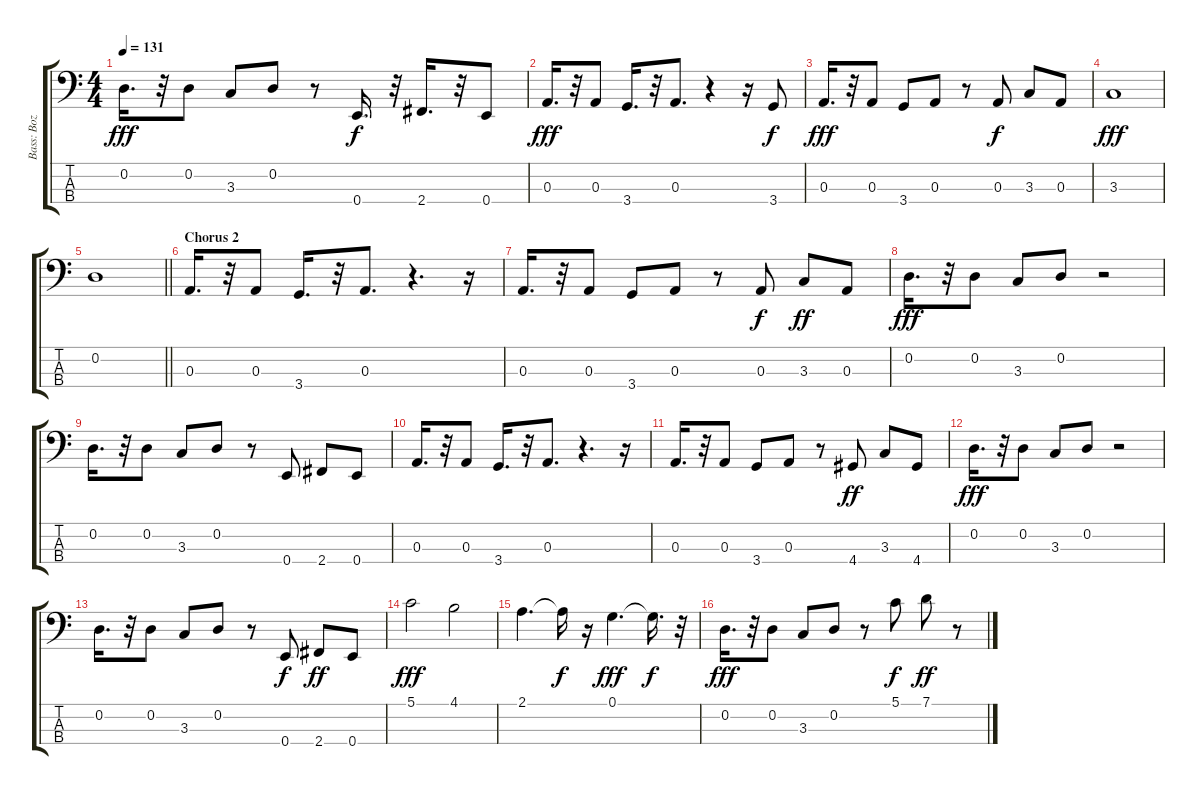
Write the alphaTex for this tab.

\track ("Bass: Boz Burrell" "Bass: Boz ") {instrument electricbassfinger}
\staff {score tabs}
\tuning (G2 D2 A1 E1) {hide}
\ts (4 4)
\tempo 131
\clef f4
\ks c
0.2.16{d dy fff} r.32 0.2.8 3.3.8 0.2.8 r.8 0.4.16{d dy f} r.32 2.4.16{d} r.32 0.4.8 |
0.3.16{d dy fff} r.32 0.3.8 3.4.16{d} r.32 0.3.8{d} r.4 r.16 3.4.8{dy f} |
0.3.16{d dy fff} r.32 0.3.8 3.4.8 0.3.8 r.8 0.3.8{dy f} 3.3.8 0.3.8 |
3.3.1{dy fff} |
\barLineRight lightlight
0.2.1 |
\section ("" "Chorus 2")
0.3.16{d} r.32 0.3.8 3.4.16{d} r.32 0.3.8{d} r.4{d} r.16 |
0.3.16{d} r.32 0.3.8 3.4.8 0.3.8 r.8 0.3.8{dy f} 3.3.8{dy ff} 0.3.8 |
0.2.16{d dy fff} r.32 0.2.8 3.3.8 0.2.8 r.2 |
0.2.16{d} r.32 0.2.8 3.3.8 0.2.8 r.8 0.4.8 2.4.8 0.4.8 |
0.3.16{d} r.32 0.3.8 3.4.16{d} r.32 0.3.8{d} r.4{d} r.16 |
0.3.16{d} r.32 0.3.8 3.4.8 0.3.8 r.8 4.4.8{dy ff} 3.3.8 4.4.8 |
0.2.16{d dy fff} r.32 0.2.8 3.3.8 0.2.8 r.2 |
0.2.16{d} r.32 0.2.8 3.3.8 0.2.8 r.8 0.4.8{dy f} 2.4.8{dy ff} 0.4.8 |
5.1.2{dy fff} 4.1.2 |
2.1.4{d} 2.1{t}.16{dy f} r.16 0.1.4{d dy fff} 0.1{t}.16{d dy f} r.32 |
0.2.16{d dy fff} r.32 0.2.8 3.3.8 0.2.8 r.8 5.1.8{dy f} 7.1.8{dy ff} r.8
